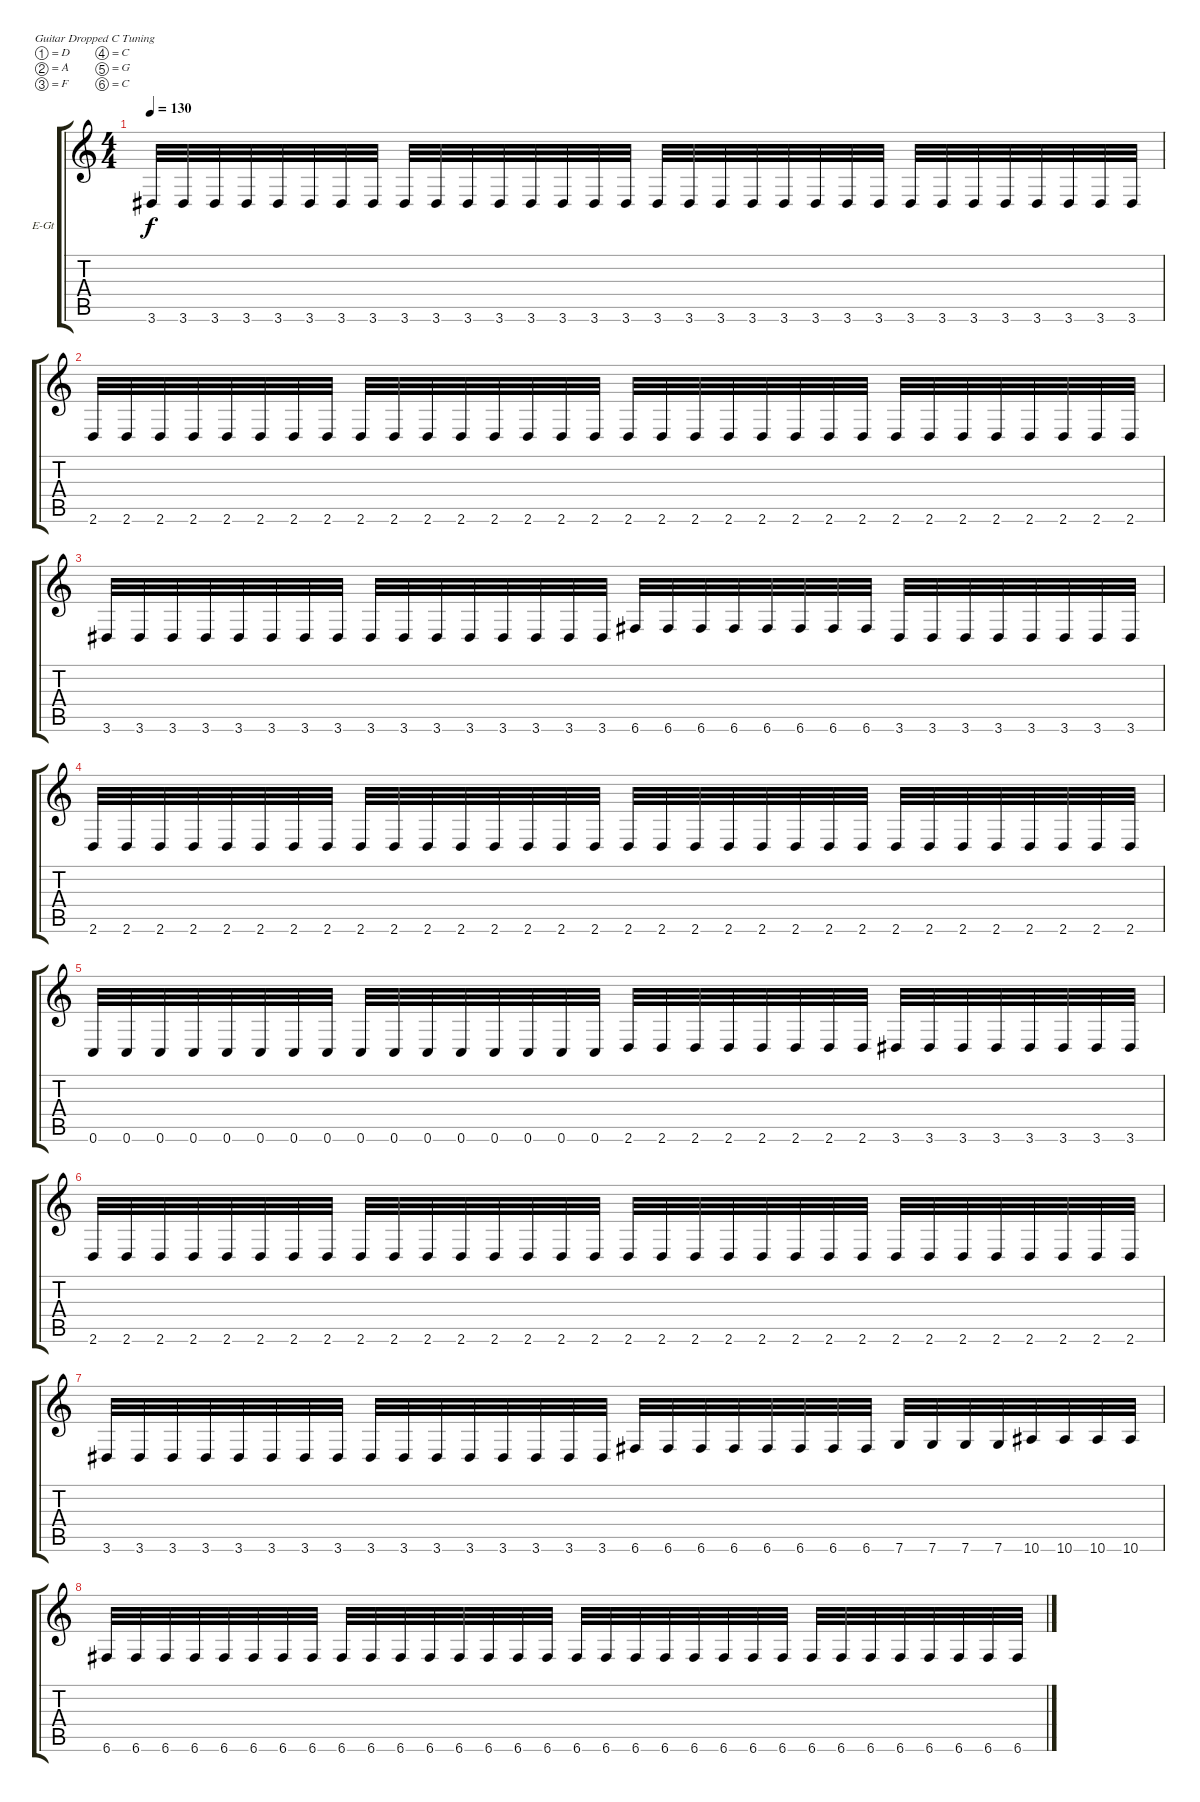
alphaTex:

\bracketExtendMode groupsimilarinstruments
\firstSystemTrackNameOrientation horizontal
\otherSystemsTrackNameOrientation horizontal
\track ("Traccia 2" "E-Gt") {instrument distortionguitar}
\staff {score tabs}
\tuning (D4 A3 F3 C3 G2 C2)
\ts (4 4)
\tempo 130
\clef g2
\ks c
3.6.32{dy f} 3.6.32 3.6.32 3.6.32 3.6.32 3.6.32 3.6.32 3.6.32 3.6.32 3.6.32 3.6.32 3.6.32 3.6.32 3.6.32 3.6.32 3.6.32 3.6.32 3.6.32 3.6.32 3.6.32 3.6.32 3.6.32 3.6.32 3.6.32 3.6.32 3.6.32 3.6.32 3.6.32 3.6.32 3.6.32 3.6.32 3.6.32 |
2.6.32 2.6.32 2.6.32 2.6.32 2.6.32 2.6.32 2.6.32 2.6.32 2.6.32 2.6.32 2.6.32 2.6.32 2.6.32 2.6.32 2.6.32 2.6.32 2.6.32 2.6.32 2.6.32 2.6.32 2.6.32 2.6.32 2.6.32 2.6.32 2.6.32 2.6.32 2.6.32 2.6.32 2.6.32 2.6.32 2.6.32 2.6.32 |
3.6.32 3.6.32 3.6.32 3.6.32 3.6.32 3.6.32 3.6.32 3.6.32 3.6.32 3.6.32 3.6.32 3.6.32 3.6.32 3.6.32 3.6.32 3.6.32 6.6.32 6.6.32 6.6.32 6.6.32 6.6.32 6.6.32 6.6.32 6.6.32 3.6.32 3.6.32 3.6.32 3.6.32 3.6.32 3.6.32 3.6.32 3.6.32 |
2.6.32 2.6.32 2.6.32 2.6.32 2.6.32 2.6.32 2.6.32 2.6.32 2.6.32 2.6.32 2.6.32 2.6.32 2.6.32 2.6.32 2.6.32 2.6.32 2.6.32 2.6.32 2.6.32 2.6.32 2.6.32 2.6.32 2.6.32 2.6.32 2.6.32 2.6.32 2.6.32 2.6.32 2.6.32 2.6.32 2.6.32 2.6.32 |
0.6.32 0.6.32 0.6.32 0.6.32 0.6.32 0.6.32 0.6.32 0.6.32 0.6.32 0.6.32 0.6.32 0.6.32 0.6.32 0.6.32 0.6.32 0.6.32 2.6.32 2.6.32 2.6.32 2.6.32 2.6.32 2.6.32 2.6.32 2.6.32 3.6.32 3.6.32 3.6.32 3.6.32 3.6.32 3.6.32 3.6.32 3.6.32 |
2.6.32 2.6.32 2.6.32 2.6.32 2.6.32 2.6.32 2.6.32 2.6.32 2.6.32 2.6.32 2.6.32 2.6.32 2.6.32 2.6.32 2.6.32 2.6.32 2.6.32 2.6.32 2.6.32 2.6.32 2.6.32 2.6.32 2.6.32 2.6.32 2.6.32 2.6.32 2.6.32 2.6.32 2.6.32 2.6.32 2.6.32 2.6.32 |
3.6.32 3.6.32 3.6.32 3.6.32 3.6.32 3.6.32 3.6.32 3.6.32 3.6.32 3.6.32 3.6.32 3.6.32 3.6.32 3.6.32 3.6.32 3.6.32 6.6.32 6.6.32 6.6.32 6.6.32 6.6.32 6.6.32 6.6.32 6.6.32 7.6.32 7.6.32 7.6.32 7.6.32 10.6.32 10.6.32 10.6.32 10.6.32 |
6.6.32 6.6.32 6.6.32 6.6.32 6.6.32 6.6.32 6.6.32 6.6.32 6.6.32 6.6.32 6.6.32 6.6.32 6.6.32 6.6.32 6.6.32 6.6.32 6.6.32 6.6.32 6.6.32 6.6.32 6.6.32 6.6.32 6.6.32 6.6.32 6.6.32 6.6.32 6.6.32 6.6.32 6.6.32 6.6.32 6.6.32 6.6.32
